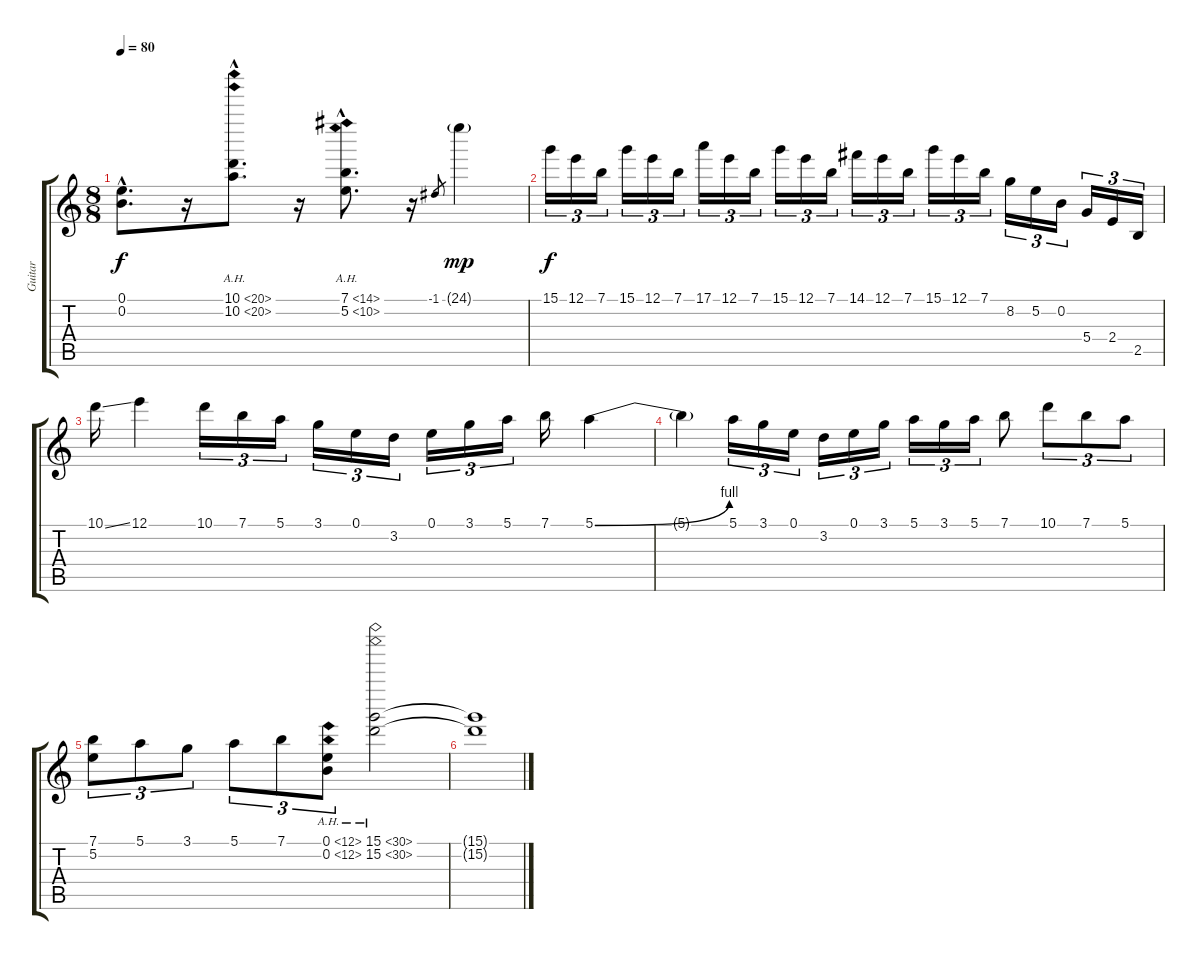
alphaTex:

\track ("Guitar" "Guitar") {instrument distortionguitar}
\staff {score tabs}
\tuning (E4 B3 G3 D3 A2 E2) {hide}
\ts (8 8)
\tempo 80
\clef g2
\ks c
(0.1{hac} 0.2{hac}).8{d dy f} r.16 (10.1{ah 10 hac} 10.2{ah 10 hac}).8{d} r.16 (7.1{ah 7 hac} 5.2{ah 5 hac}).8{d} r.16 -1.1.8{gr} 24.1{g}.4{dy mp} |
15.1.16{tu (3 2) dy f} 12.1.16{tu (3 2)} 7.1.16{tu (3 2)} 15.1.16{tu (3 2)} 12.1.16{tu (3 2)} 7.1.16{tu (3 2)} 17.1.16{tu (3 2)} 12.1.16{tu (3 2)} 7.1.16{tu (3 2)} 15.1.16{tu (3 2)} 12.1.16{tu (3 2)} 7.1.16{tu (3 2)} 14.1.16{tu (3 2)} 12.1.16{tu (3 2)} 7.1.16{tu (3 2)} 15.1.16{tu (3 2)} 12.1.16{tu (3 2)} 7.1.16{tu (3 2)} 8.2.16{tu (3 2)} 5.2.16{tu (3 2)} 0.2.16{tu (3 2)} 5.4.16{tu (3 2)} 2.4.16{tu (3 2)} 2.5.16{tu (3 2)} |
10.1{ss}.16 12.1.4 10.1.16{tu (3 2)} 7.1.16{tu (3 2)} 5.1.16{tu (3 2)} 3.1.16{tu (3 2)} 0.1.16{tu (3 2)} 3.2.16{tu (3 2)} 0.1.16{tu (3 2)} 3.1.16{tu (3 2)} 5.1.16{tu (3 2)} 7.1.16 5.1{be (bend 0 0 60 4)}.4 |
5.1{t}.4 5.1.16{tu (3 2)} 3.1.16{tu (3 2)} 0.1.16{tu (3 2)} 3.2.16{tu (3 2)} 0.1.16{tu (3 2)} 3.1.16{tu (3 2)} 5.1.16{tu (3 2)} 3.1.16{tu (3 2)} 5.1.16{tu (3 2)} 7.1.8 10.1.8{tu (3 2)} 7.1.8{tu (3 2)} 5.1.8{tu (3 2)} |
(7.1 5.2).8{tu (3 2)} 5.1.8{tu (3 2)} 3.1.8{tu (3 2)} 5.1.8{tu (3 2)} 7.1.8{tu (3 2)} (0.1{ah 12} 0.2{ah 12}).8{tu (3 2)} (15.1{ah 15} 15.2{ah 15}).2{volume 0} |
(15.1{t} 15.2{t}).1
